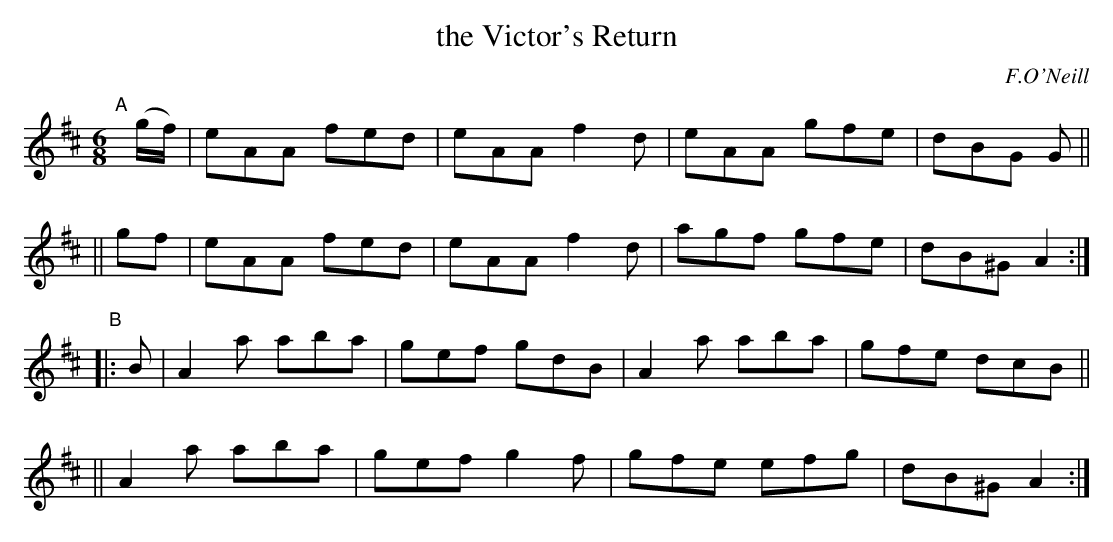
X:1
T: the Victor's Return
O: F.O'Neill
M: 6/8
L: 1/8
K: Amix
"^A"[|]\
(g/f/) | eAA fed | eAA f2d | eAA gfe | dBG G ||
|| gf  | eAA fed | eAA f2d | agf gfe | dB^G A2 :|
"^B"|: B \
|  A2a aba | gef gdB | A2a aba | gfe dcB ||
|| A2a aba | gef g2f | gfe efg | dB^G A2 :|
